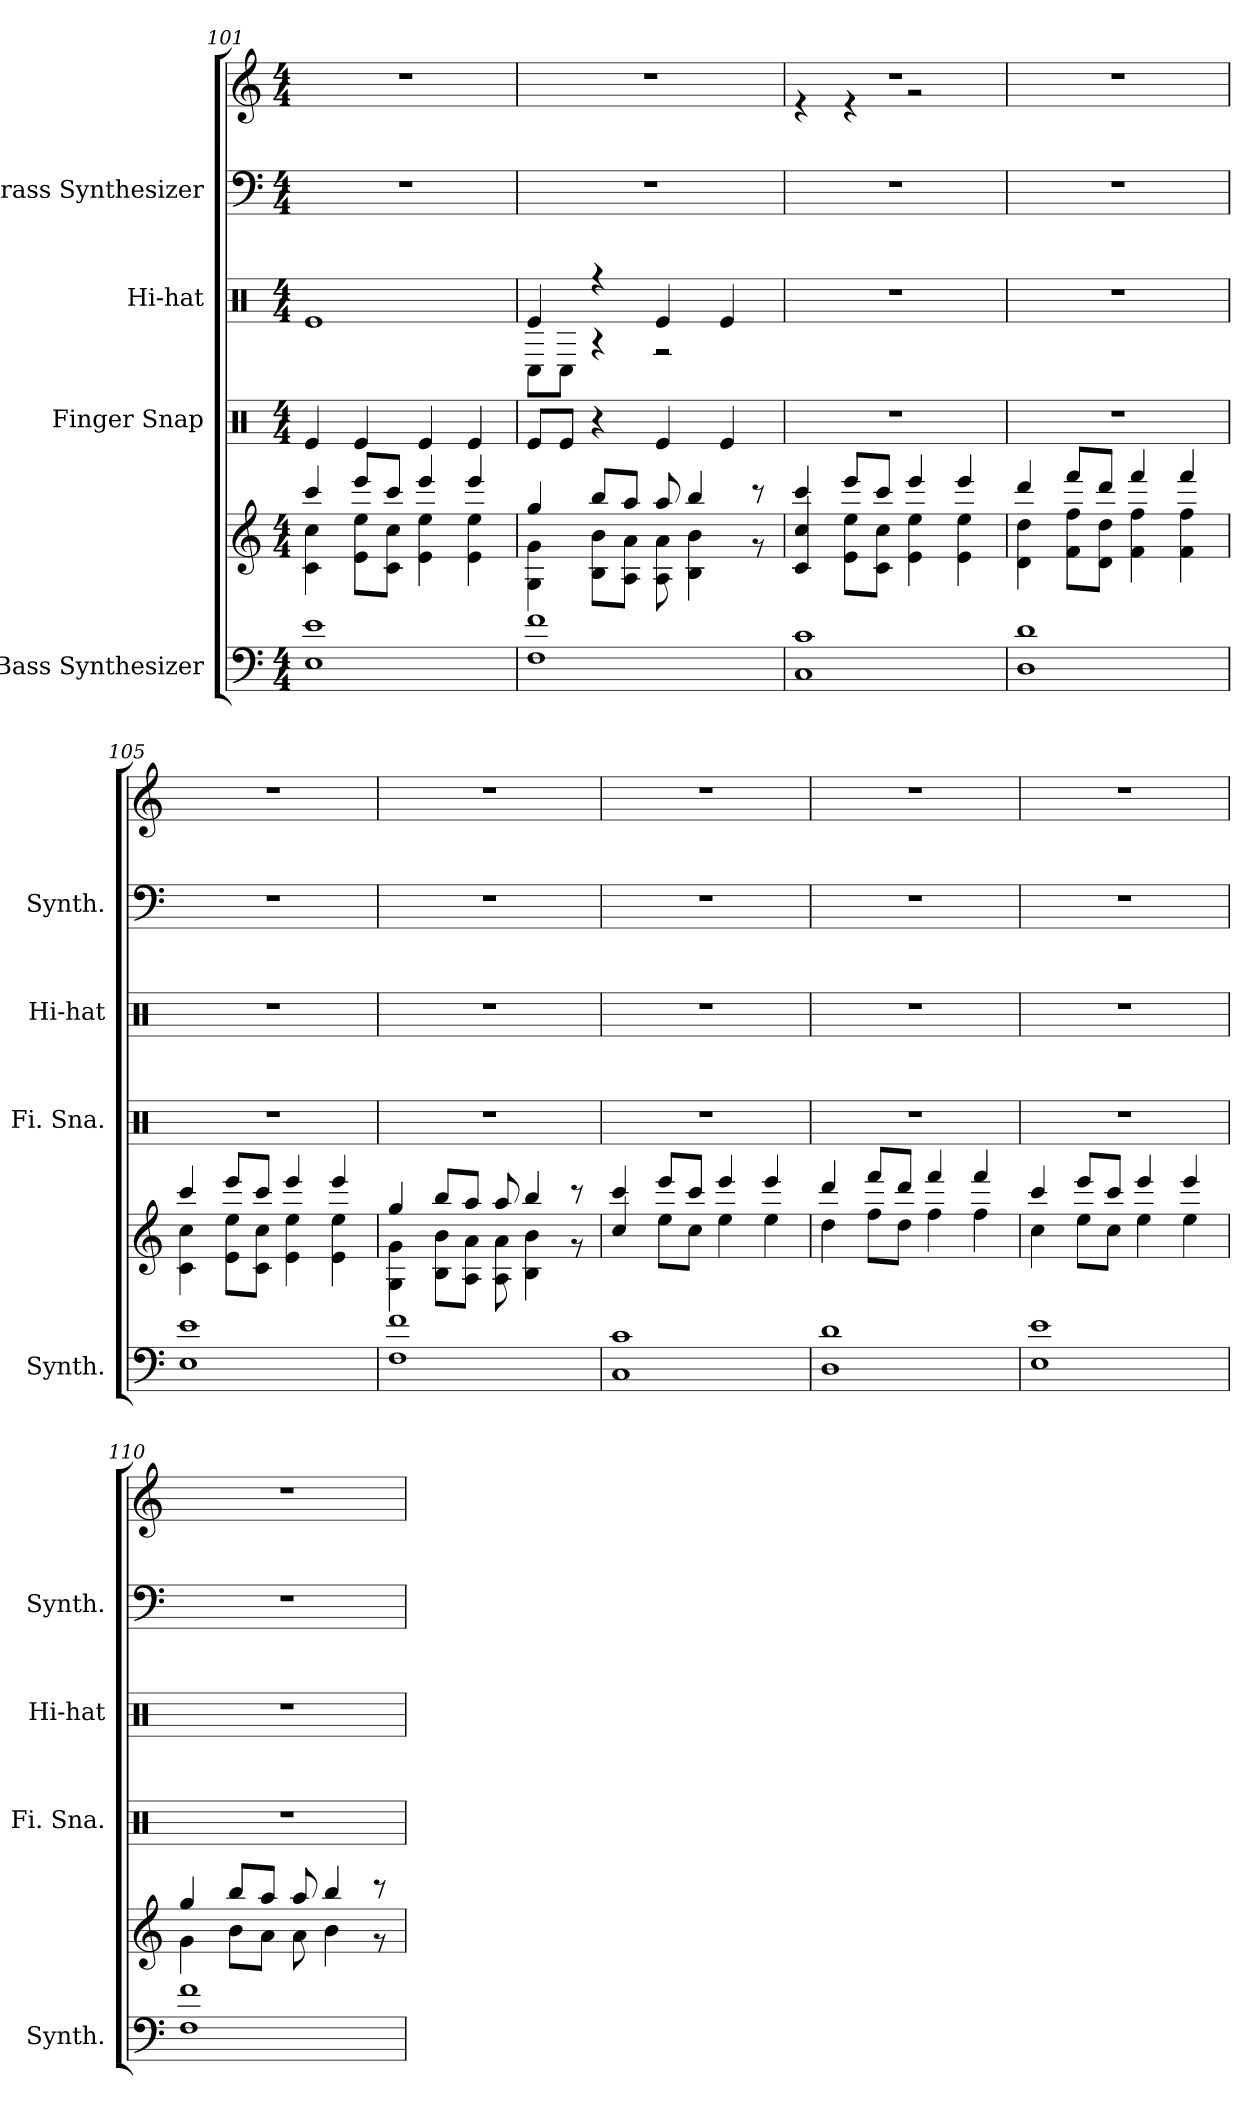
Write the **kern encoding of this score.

**kern	**kern	**kern	**kern	**kern	**kern
*part4	*part4	*part3	*part2	*part1	*part1
*staff6	*staff5	*staff4	*staff3	*staff2	*staff1
*I"Bass Synthesizer	*	*I"Finger Snap	*I"Hi-hat	*I"Brass Synthesizer	*
*I'Synth.	*	*I'Fi. Sna.	*I'Hi-hat	*I'Synth.	*
*clefF4	*clefG2	*clefX	*clefX	*clefF4	*clefG2
*k[]	*k[]	*k[]	*k[]	*k[]	*k[]
*M4/4	*M4/4	*M4/4	*M4/4	*M4/4	*M4/4
=101	=101	=101	=101	=101	=101
*	*^	*	*	*	*
1E 1e	4ccc/	4c\ 4cc\	4Re/	1Re	1r	1r
.	8eee/L	8e\ 8ee\L	4Re/	.	.	.
.	8ccc/J	8c\ 8cc\J	.	.	.	.
.	4eee/	4e\ 4ee\	4Re/	.	.	.
.	4eee/	4e\ 4ee\	4Re/	.	.	.
!!LO:PB:g=z
=102	=102	=102	=102	=102	=102	=102
*	*	*	*	*^	*	*
1F 1f	4gg/	4G\ 4g\	8Re/L	4Re/	8RC\L	1r	1r
.	.	.	8Re/J	.	8RC\J	.	.
.	8bb/L	8B\ 8b\L	4r	4r	4r	.	.
.	8aa/J	8A\ 8a\J	.	.	.	.	.
.	8aa/	8A\ 8a\	4Re/	4Re/	2r	.	.
.	4bb/	4B\ 4b\	.	.	.	.	.
.	.	.	4Re/	4Re/	.	.	.
.	8r	8r	.	.	.	.	.
*	*	*	*	*v	*v	*	*
=103	=103	=103	=103	=103	=103	=103
*	*	*	*	*	*	*^
1C 1c	4ccc/	4c/ 4cc/	1r	1r	1r	1r	4r
.	8eee/L	8e\ 8ee\L	.	.	.	.	4r
.	8ccc/J	8c\ 8cc\J	.	.	.	.	.
.	4eee/	4e\ 4ee\	.	.	.	.	2r
.	4eee/	4e\ 4ee\	.	.	.	.	.
*	*	*	*	*	*	*v	*v
=104	=104	=104	=104	=104	=104	=104
1D 1d	4ddd/	4d\ 4dd\	1r	1r	1r	1r
.	8fff/L	8f\ 8ff\L	.	.	.	.
.	8ddd/J	8d\ 8dd\J	.	.	.	.
.	4fff/	4f\ 4ff\	.	.	.	.
.	4fff/	4f\ 4ff\	.	.	.	.
=105	=105	=105	=105	=105	=105	=105
1E 1e	4ccc/	4c\ 4cc\	1r	1r	1r	1r
.	8eee/L	8e\ 8ee\L	.	.	.	.
.	8ccc/J	8c\ 8cc\J	.	.	.	.
.	4eee/	4e\ 4ee\	.	.	.	.
.	4eee/	4e\ 4ee\	.	.	.	.
=106	=106	=106	=106	=106	=106	=106
1F 1f	4gg/	4G\ 4g\	1r	1r	1r	1r
.	8bb/L	8B\ 8b\L	.	.	.	.
.	8aa/J	8A\ 8a\J	.	.	.	.
.	8aa/	8A\ 8a\	.	.	.	.
.	4bb/	4B\ 4b\	.	.	.	.
.	8r	8r	.	.	.	.
!!LO:LB:g=z
=107	=107	=107	=107	=107	=107	=107
1C 1c	4ccc/	4cc/	1r	1r	1r	1r
.	8eee/L	8ee\L	.	.	.	.
.	8ccc/J	8cc\J	.	.	.	.
.	4eee/	4ee\	.	.	.	.
.	4eee/	4ee\	.	.	.	.
=108	=108	=108	=108	=108	=108	=108
1D 1d	4ddd/	4dd\	1r	1r	1r	1r
.	8fff/L	8ff\L	.	.	.	.
.	8ddd/J	8dd\J	.	.	.	.
.	4fff/	4ff\	.	.	.	.
.	4fff/	4ff\	.	.	.	.
=109	=109	=109	=109	=109	=109	=109
1E 1e	4ccc/	4cc\	1r	1r	1r	1r
.	8eee/L	8ee\L	.	.	.	.
.	8ccc/J	8cc\J	.	.	.	.
.	4eee/	4ee\	.	.	.	.
.	4eee/	4ee\	.	.	.	.
=110	=110	=110	=110	=110	=110	=110
1F 1f	4gg/	4g\	1r	1r	1r	1r
.	8bb/L	8b\L	.	.	.	.
.	8aa/J	8a\J	.	.	.	.
.	8aa/	8a\	.	.	.	.
.	4bb/	4b\	.	.	.	.
.	8r	8r	.	.	.	.
*	*v	*v	*	*	*	*
=	=	=	=	=	=
*-	*-	*-	*-	*-	*-
